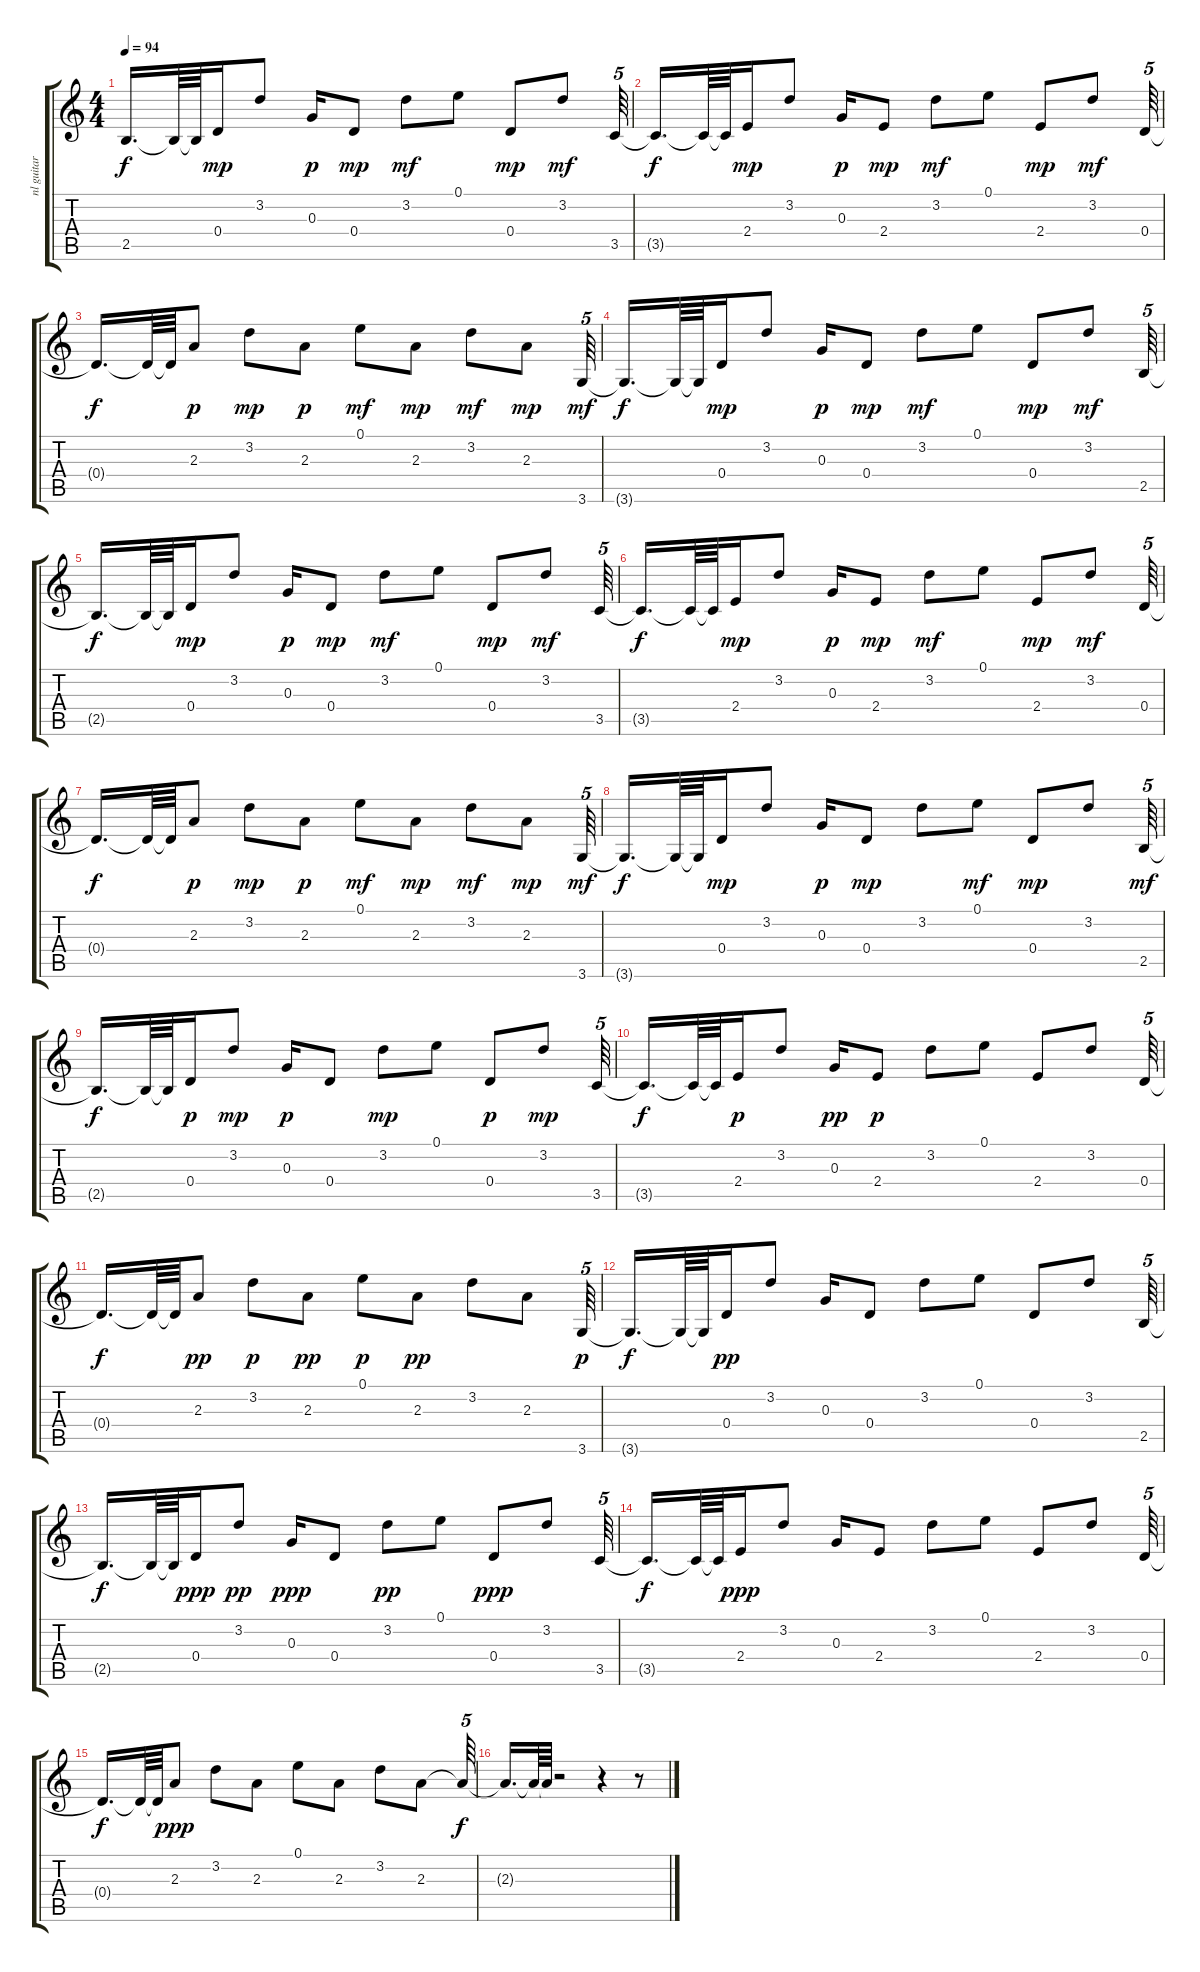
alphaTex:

\track ("nl guitar" "nl guitar") {instrument acousticguitarnylon}
\staff {score tabs}
\tuning (E4 B3 G3 D3 A2 E2) {hide}
\ts (4 4)
\tempo 94
\clef g2
\ks c
2.5{t}.16{d dy f} 2.5{t}.64 2.5{t}.64 0.4.16{dy mp} 3.2.8 0.3.16{dy p} 0.4.8{dy mp} 3.2.8{dy mf} 0.1.8 0.4.8{dy mp} 3.2.8{dy mf} 3.5.64{tu (5 4)} |
3.5{t}.16{d dy f} 3.5{t}.64 3.5{t}.64 2.4.16{dy mp} 3.2.8 0.3.16{dy p} 2.4.8{dy mp} 3.2.8{dy mf} 0.1.8 2.4.8{dy mp} 3.2.8{dy mf} 0.4.64{tu (5 4)} |
0.4{t}.16{d dy f} 0.4{t}.64 0.4{t}.64 2.3.8{dy p} 3.2.8{dy mp} 2.3.8{dy p} 0.1.8{dy mf} 2.3.8{dy mp} 3.2.8{dy mf} 2.3.8{dy mp} 3.6.64{tu (5 4) dy mf} |
3.6{t}.16{d dy f} 3.6{t}.64 3.6{t}.64 0.4.16{dy mp} 3.2.8 0.3.16{dy p} 0.4.8{dy mp} 3.2.8{dy mf} 0.1.8 0.4.8{dy mp} 3.2.8{dy mf} 2.5.64{tu (5 4)} |
2.5{t}.16{d dy f} 2.5{t}.64 2.5{t}.64 0.4.16{dy mp} 3.2.8 0.3.16{dy p} 0.4.8{dy mp} 3.2.8{dy mf} 0.1.8 0.4.8{dy mp} 3.2.8{dy mf} 3.5.64{tu (5 4)} |
3.5{t}.16{d dy f} 3.5{t}.64 3.5{t}.64 2.4.16{dy mp} 3.2.8 0.3.16{dy p} 2.4.8{dy mp} 3.2.8{dy mf} 0.1.8 2.4.8{dy mp} 3.2.8{dy mf} 0.4.64{tu (5 4)} |
0.4{t}.16{d dy f} 0.4{t}.64 0.4{t}.64 2.3.8{dy p} 3.2.8{dy mp} 2.3.8{dy p} 0.1.8{dy mf} 2.3.8{dy mp} 3.2.8{dy mf} 2.3.8{dy mp} 3.6.64{tu (5 4) dy mf} |
3.6{t}.16{d dy f} 3.6{t}.64 3.6{t}.64 0.4.16{dy mp} 3.2.8 0.3.16{dy p} 0.4.8{dy mp} 3.2.8 0.1.8{dy mf} 0.4.8{dy mp} 3.2.8 2.5.64{tu (5 4) dy mf} |
2.5{t}.16{d dy f} 2.5{t}.64 2.5{t}.64 0.4.16{dy p} 3.2.8{dy mp} 0.3.16{dy p} 0.4.8 3.2.8{dy mp} 0.1.8 0.4.8{dy p} 3.2.8{dy mp} 3.5.64{tu (5 4)} |
3.5{t}.16{d dy f} 3.5{t}.64 3.5{t}.64 2.4.16{dy p} 3.2.8 0.3.16{dy pp} 2.4.8{dy p} 3.2.8 0.1.8 2.4.8 3.2.8 0.4.64{tu (5 4)} |
0.4{t}.16{d dy f} 0.4{t}.64 0.4{t}.64 2.3.8{dy pp} 3.2.8{dy p} 2.3.8{dy pp} 0.1.8{dy p} 2.3.8{dy pp} 3.2.8 2.3.8 3.6.64{tu (5 4) dy p} |
3.6{t}.16{d dy f} 3.6{t}.64 3.6{t}.64 0.4.16{dy pp} 3.2.8 0.3.16 0.4.8 3.2.8 0.1.8 0.4.8 3.2.8 2.5.64{tu (5 4)} |
2.5{t}.16{d dy f} 2.5{t}.64 2.5{t}.64 0.4.16{dy ppp} 3.2.8{dy pp} 0.3.16{dy ppp} 0.4.8 3.2.8{dy pp} 0.1.8 0.4.8{dy ppp} 3.2.8 3.5.64{tu (5 4)} |
3.5{t}.16{d dy f} 3.5{t}.64 3.5{t}.64 2.4.16{dy ppp} 3.2.8 0.3.16 2.4.8 3.2.8 0.1.8 2.4.8 3.2.8 0.4.64{tu (5 4)} |
0.4{t}.16{d dy f} 0.4{t}.64 0.4{t}.64 2.3.8{dy ppp} 3.2.8 2.3.8 0.1.8 2.3.8 3.2.8 2.3.8 2.3{t}.64{tu (5 4) dy f} |
2.3{t}.16{d} 2.3{t}.64 2.3{t}.64 r.2 r.4 r.8
